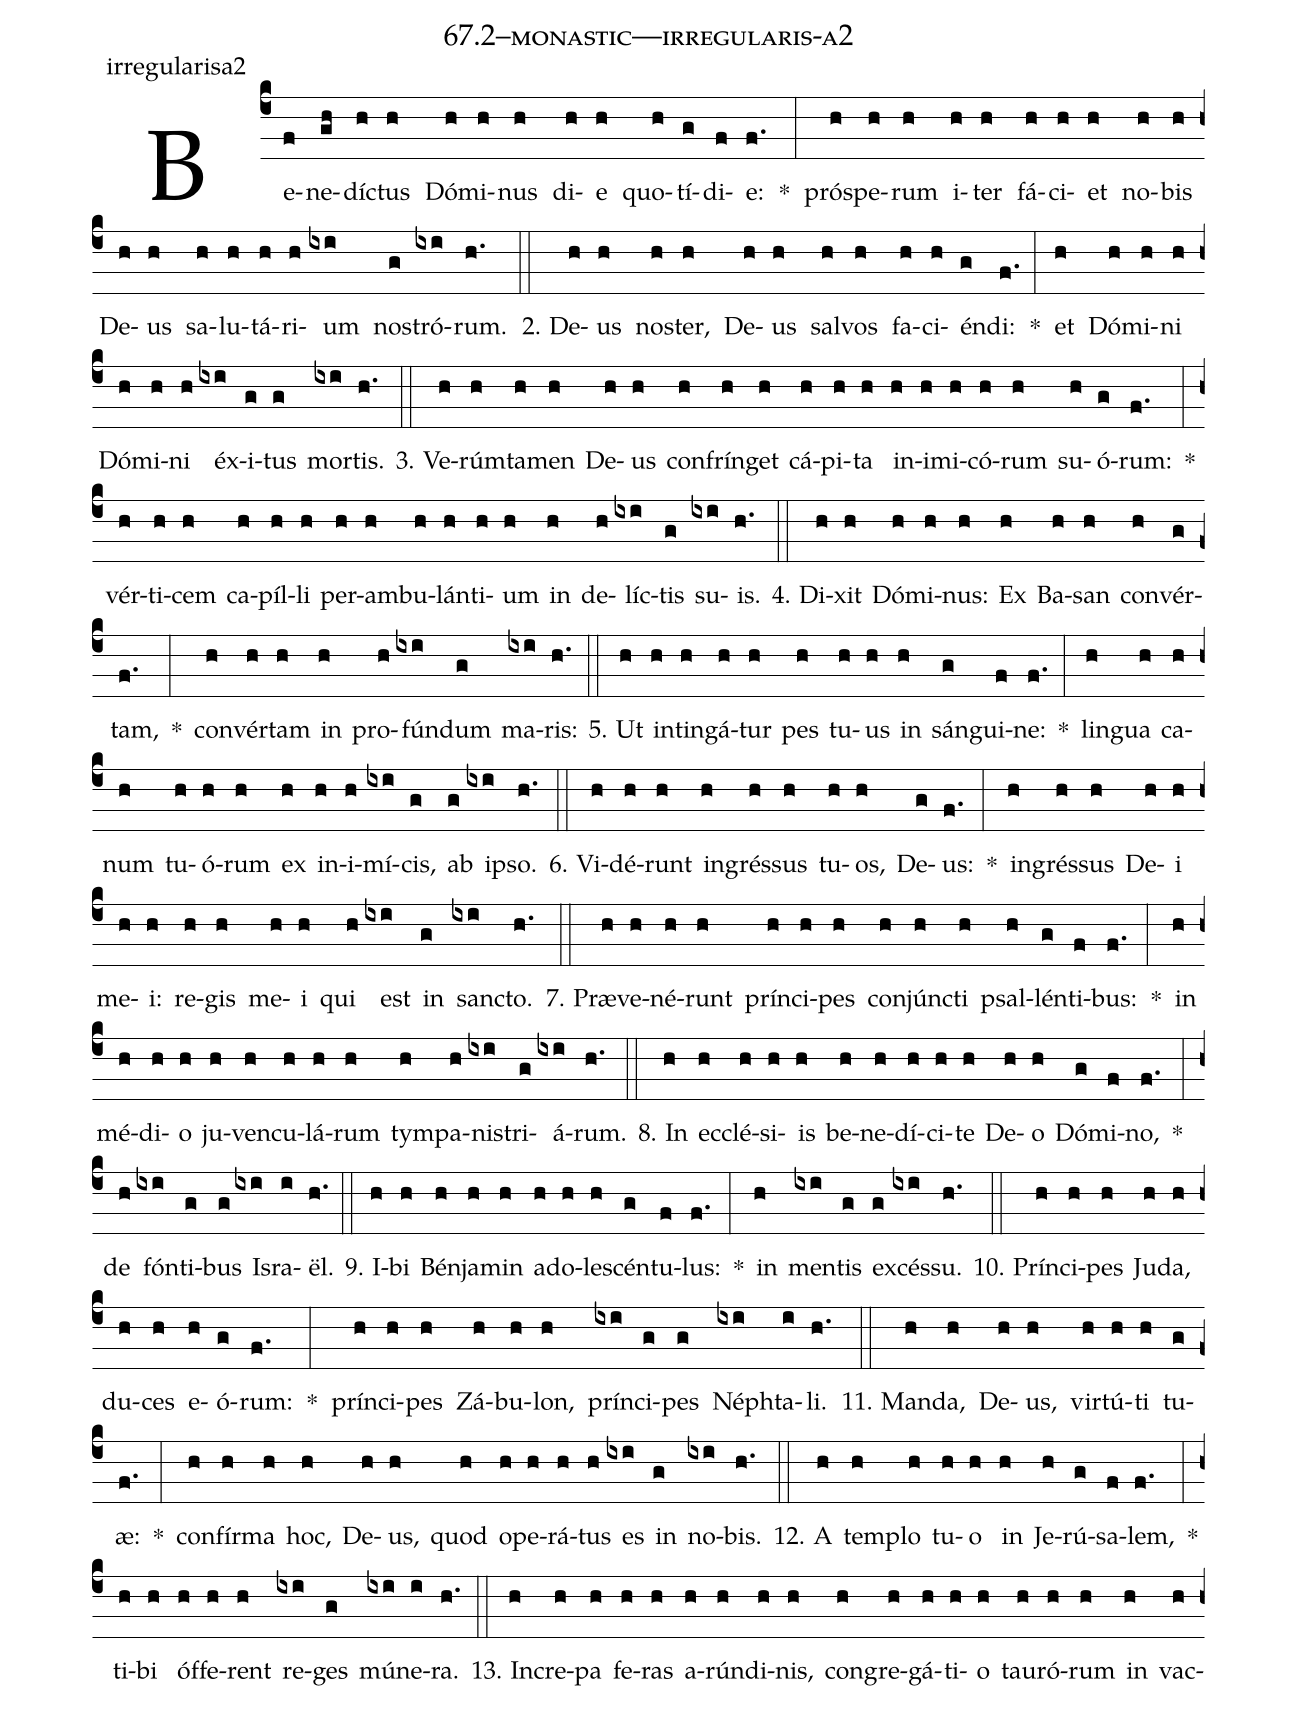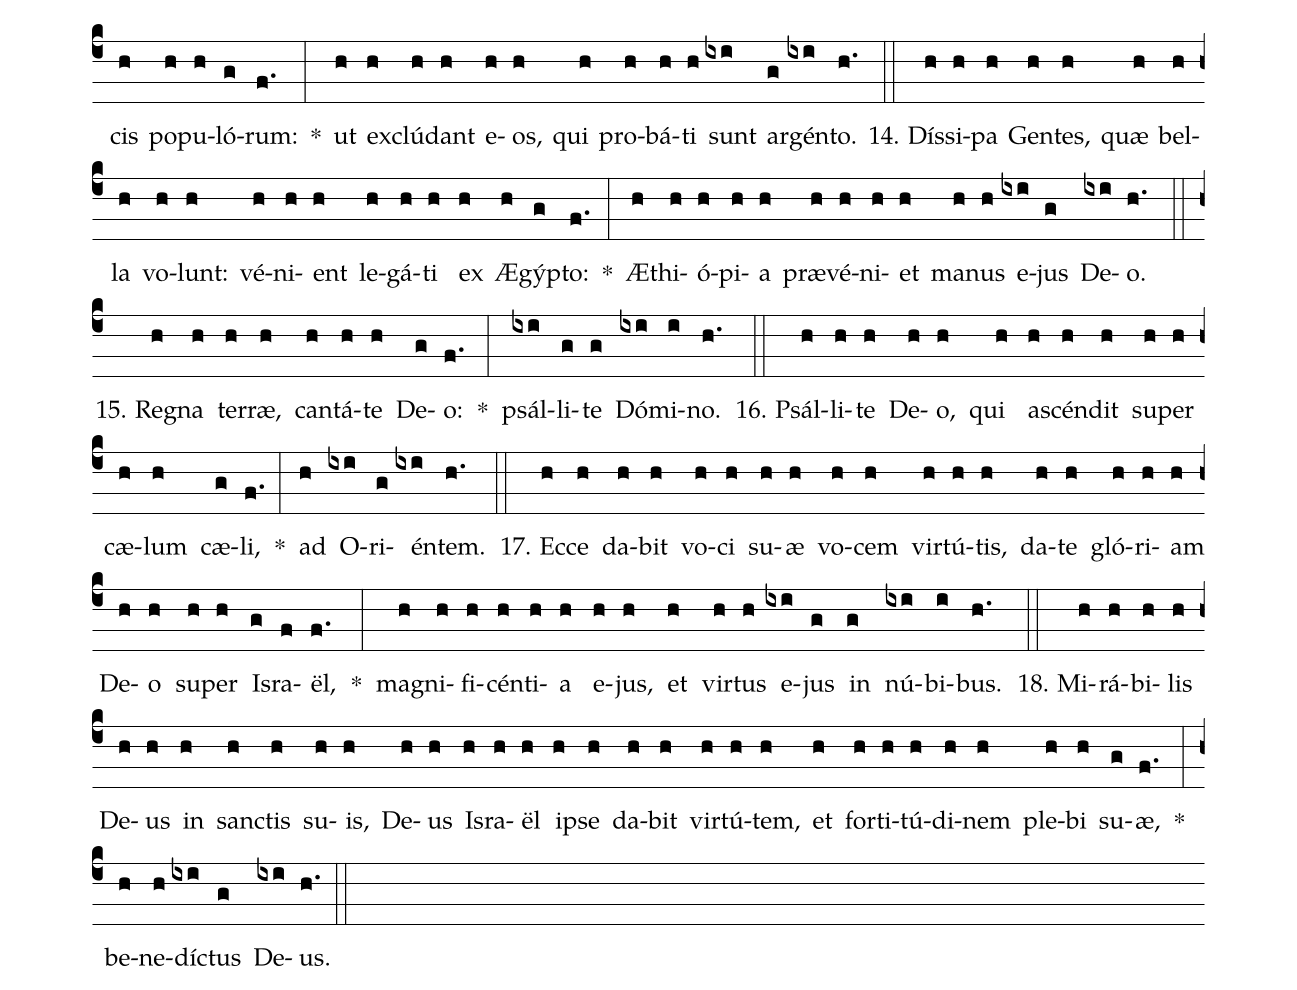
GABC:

name: 67.2--monastic---irregularis-a2;
annotation: irregularisa2;
%%
(c4)Be(f)ne(gh)díc(h)tus(h) Dó(h)mi(h)nus(h) di(h)e(h) quo(h)tí(g)di(f)e:(f.) *(:) pró(h)spe(h)rum(h) i(h)ter(h) fá(h)ci(h)et(h) no(h)bis(h) De(h)us(h) sa(h)lu(h)tá(h)ri(h)um(ixi) nos(g)tró(ixi)rum.(h.) (::)
2. De(h)us(h) nos(h)ter,(h) De(h)us(h) sal(h)vos(h) fa(h)ci(h)én(g)di:(f.) *(:) et(h) Dó(h)mi(h)ni(h) Dó(h)mi(h)ni(h) éx(ixi)i(g)tus(g) mor(ixi)tis.(h.) (::)
3. Ve(h)rúm(h)ta(h)men(h) De(h)us(h) con(h)frín(h)get(h) cá(h)pi(h)ta(h) in(h)i(h)mi(h)có(h)rum(h) su(h)ó(g)rum:(f.) *(:) vér(h)ti(h)cem(h) ca(h)píl(h)li(h) per(h)am(h)bu(h)lán(h)ti(h)um(h) in(h) de(h)líc(ixi)tis(g) su(ixi)is.(h.) (::)
4. Di(h)xit(h) Dó(h)mi(h)nus:(h) Ex(h) Ba(h)san(h) con(h)vér(g)tam,(f.) *(:) con(h)vér(h)tam(h) in(h) pro(h)fún(ixi)dum(g) ma(ixi)ris:(h.) (::)
5. Ut(h) in(h)tin(h)gá(h)tur(h) pes(h) tu(h)us(h) in(h) sán(g)gui(f)ne:(f.) *(:) lin(h)gua(h) ca(h)num(h) tu(h)ó(h)rum(h) ex(h) in(h)i(h)mí(ixi)cis,(g) ab(g) ip(ixi)so.(h.) (::)
6. Vi(h)dé(h)runt(h) in(h)grés(h)sus(h) tu(h)os,(h) De(g)us:(f.) *(:) in(h)grés(h)sus(h) De(h)i(h) me(h)i:(h) re(h)gis(h) me(h)i(h) qui(h) est(ixi) in(g) sanc(ixi)to.(h.) (::)
7. Præ(h)ve(h)né(h)runt(h) prín(h)ci(h)pes(h) con(h)júnc(h)ti(h) psal(h)lén(g)ti(f)bus:(f.) *(:) in(h) mé(h)di(h)o(h) ju(h)ven(h)cu(h)lá(h)rum(h) tym(h)pa(h)nis(ixi)tri(g)á(ixi)rum.(h.) (::)
8. In(h) ec(h)clé(h)si(h)is(h) be(h)ne(h)dí(h)ci(h)te(h) De(h)o(h) Dó(g)mi(f)no,(f.) *(:) de(h) fón(ixi)ti(g)bus(g) Is(ixi)ra(i)ël.(h.) (::)
9. I(h)bi(h) Bén(h)ja(h)min(h) ad(h)o(h)le(h)scén(g)tu(f)lus:(f.) *(:) in(h) men(ixi)tis(g) ex(g)cés(ixi)su.(h.) (::)
10. Prín(h)ci(h)pes(h) Ju(h)da,(h) du(h)ces(h) e(h)ó(g)rum:(f.) *(:) prín(h)ci(h)pes(h) Zá(h)bu(h)lon,(h) prín(ixi)ci(g)pes(g) Néph(ixi)ta(i)li.(h.) (::)
11. Man(h)da,(h) De(h)us,(h) vir(h)tú(h)ti(h) tu(g)æ:(f.) *(:) con(h)fír(h)ma(h) hoc,(h) De(h)us,(h) quod(h) o(h)pe(h)rá(h)tus(h) es(ixi) in(g) no(ixi)bis.(h.) (::)
12. A(h) tem(h)plo(h) tu(h)o(h) in(h) Je(h)rú(g)sa(f)lem,(f.) *(:) ti(h)bi(h) óf(h)fe(h)rent(h) re(ixi)ges(g) mú(ixi)ne(i)ra.(h.) (::)
13. In(h)cre(h)pa(h) fe(h)ras(h) a(h)rún(h)di(h)nis,(h) con(h)gre(h)gá(h)ti(h)o(h) tau(h)ró(h)rum(h) in(h) vac(h)cis(h) po(h)pu(h)ló(g)rum:(f.) *(:) ut(h) ex(h)clú(h)dant(h) e(h)os,(h) qui(h) pro(h)bá(h)ti(h) sunt(ixi) ar(g)gén(ixi)to.(h.) (::)
14. Dís(h)si(h)pa(h) Gen(h)tes,(h) quæ(h) bel(h)la(h) vo(h)lunt:(h) vé(h)ni(h)ent(h) le(h)gá(h)ti(h) ex(h) Æ(h)gýp(g)to:(f.) *(:) Æ(h)thi(h)ó(h)pi(h)a(h) præ(h)vé(h)ni(h)et(h) ma(h)nus(h) e(ixi)jus(g) De(ixi)o.(h.) (::)
15. Re(h)gna(h) ter(h)ræ,(h) can(h)tá(h)te(h) De(g)o:(f.) *(:) psál(ixi)li(g)te(g) Dó(ixi)mi(i)no.(h.) (::)
16. Psál(h)li(h)te(h) De(h)o,(h) qui(h) a(h)scén(h)dit(h) su(h)per(h) cæ(h)lum(h) cæ(g)li,(f.) *(:) ad(h) O(ixi)ri(g)én(ixi)tem.(h.) (::)
17. Ec(h)ce(h) da(h)bit(h) vo(h)ci(h) su(h)æ(h) vo(h)cem(h) vir(h)tú(h)tis,(h) da(h)te(h) gló(h)ri(h)am(h) De(h)o(h) su(h)per(h) Is(g)ra(f)ël,(f.) *(:) ma(h)gni(h)fi(h)cén(h)ti(h)a(h) e(h)jus,(h) et(h) vir(h)tus(h) e(ixi)jus(g) in(g) nú(ixi)bi(i)bus.(h.) (::)
18. Mi(h)rá(h)bi(h)lis(h) De(h)us(h) in(h) sanc(h)tis(h) su(h)is,(h) De(h)us(h) Is(h)ra(h)ël(h) ip(h)se(h) da(h)bit(h) vir(h)tú(h)tem,(h) et(h) for(h)ti(h)tú(h)di(h)nem(h) ple(h)bi(h) su(g)æ,(f.) *(:) be(h)ne(h)díc(ixi)tus(g) De(ixi)us.(h.) (::)
